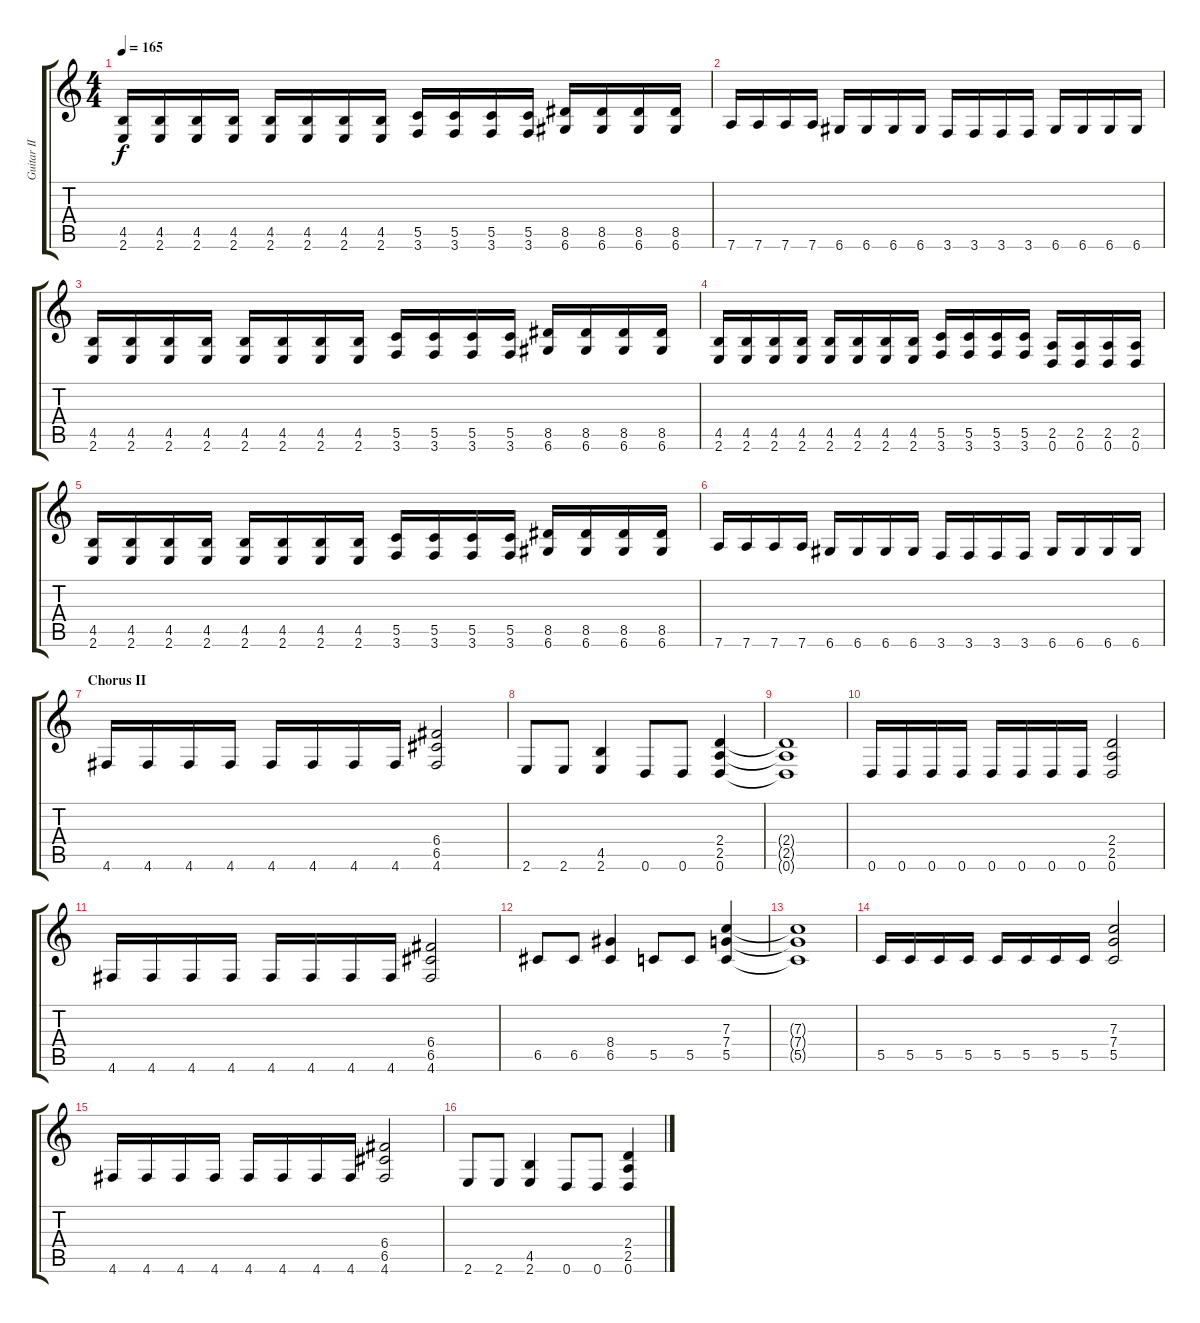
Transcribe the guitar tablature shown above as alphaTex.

\track ("Guitar II" "Guitar II") {instrument distortionguitar}
\staff {score tabs}
\tuning (D4 A3 F3 C3 G2 D2) {hide}
\ts (4 4)
\tempo 165
\clef g2
\ks c
(4.5 2.6).16{dy f} (4.5 2.6).16 (4.5 2.6).16 (4.5 2.6).16 (4.5 2.6).16 (4.5 2.6).16 (4.5 2.6).16 (4.5 2.6).16 (5.5 3.6).16 (5.5 3.6).16 (5.5 3.6).16 (5.5 3.6).16 (8.5 6.6).16 (8.5 6.6).16 (8.5 6.6).16 (8.5 6.6).16 |
7.6.16 7.6.16 7.6.16 7.6.16 6.6.16 6.6.16 6.6.16 6.6.16 3.6.16 3.6.16 3.6.16 3.6.16 6.6.16 6.6.16 6.6.16 6.6.16 |
(4.5 2.6).16 (4.5 2.6).16 (4.5 2.6).16 (4.5 2.6).16 (4.5 2.6).16 (4.5 2.6).16 (4.5 2.6).16 (4.5 2.6).16 (5.5 3.6).16 (5.5 3.6).16 (5.5 3.6).16 (5.5 3.6).16 (8.5 6.6).16 (8.5 6.6).16 (8.5 6.6).16 (8.5 6.6).16 |
(4.5 2.6).16 (4.5 2.6).16 (4.5 2.6).16 (4.5 2.6).16 (4.5 2.6).16 (4.5 2.6).16 (4.5 2.6).16 (4.5 2.6).16 (5.5 3.6).16 (5.5 3.6).16 (5.5 3.6).16 (5.5 3.6).16 (2.5 0.6).16 (2.5 0.6).16 (2.5 0.6).16 (2.5 0.6).16 |
(4.5 2.6).16 (4.5 2.6).16 (4.5 2.6).16 (4.5 2.6).16 (4.5 2.6).16 (4.5 2.6).16 (4.5 2.6).16 (4.5 2.6).16 (5.5 3.6).16 (5.5 3.6).16 (5.5 3.6).16 (5.5 3.6).16 (8.5 6.6).16 (8.5 6.6).16 (8.5 6.6).16 (8.5 6.6).16 |
7.6.16 7.6.16 7.6.16 7.6.16 6.6.16 6.6.16 6.6.16 6.6.16 3.6.16 3.6.16 3.6.16 3.6.16 6.6.16 6.6.16 6.6.16 6.6.16 |
\section ("" "Chorus II")
4.6.16 4.6.16 4.6.16 4.6.16 4.6.16 4.6.16 4.6.16 4.6.16 (6.4 6.5 4.6).2 |
2.6.8 2.6.8 (4.5 2.6).4 0.6.8 0.6.8 (2.4 2.5 0.6).4 |
(2.4{t} 2.5{t} 0.6{t}).1 |
0.6.16 0.6.16 0.6.16 0.6.16 0.6.16 0.6.16 0.6.16 0.6.16 (2.4 2.5 0.6).2 |
4.6.16 4.6.16 4.6.16 4.6.16 4.6.16 4.6.16 4.6.16 4.6.16 (6.4 6.5 4.6).2 |
6.5.8 6.5.8 (8.4 6.5).4 5.5.8 5.5.8 (7.3 7.4 5.5).4 |
(7.3{t} 7.4{t} 5.5{t}).1 |
5.5.16 5.5.16 5.5.16 5.5.16 5.5.16 5.5.16 5.5.16 5.5.16 (7.3 7.4 5.5).2 |
4.6.16 4.6.16 4.6.16 4.6.16 4.6.16 4.6.16 4.6.16 4.6.16 (6.4 6.5 4.6).2 |
2.6.8 2.6.8 (4.5 2.6).4 0.6.8 0.6.8 (2.4 2.5 0.6).4
